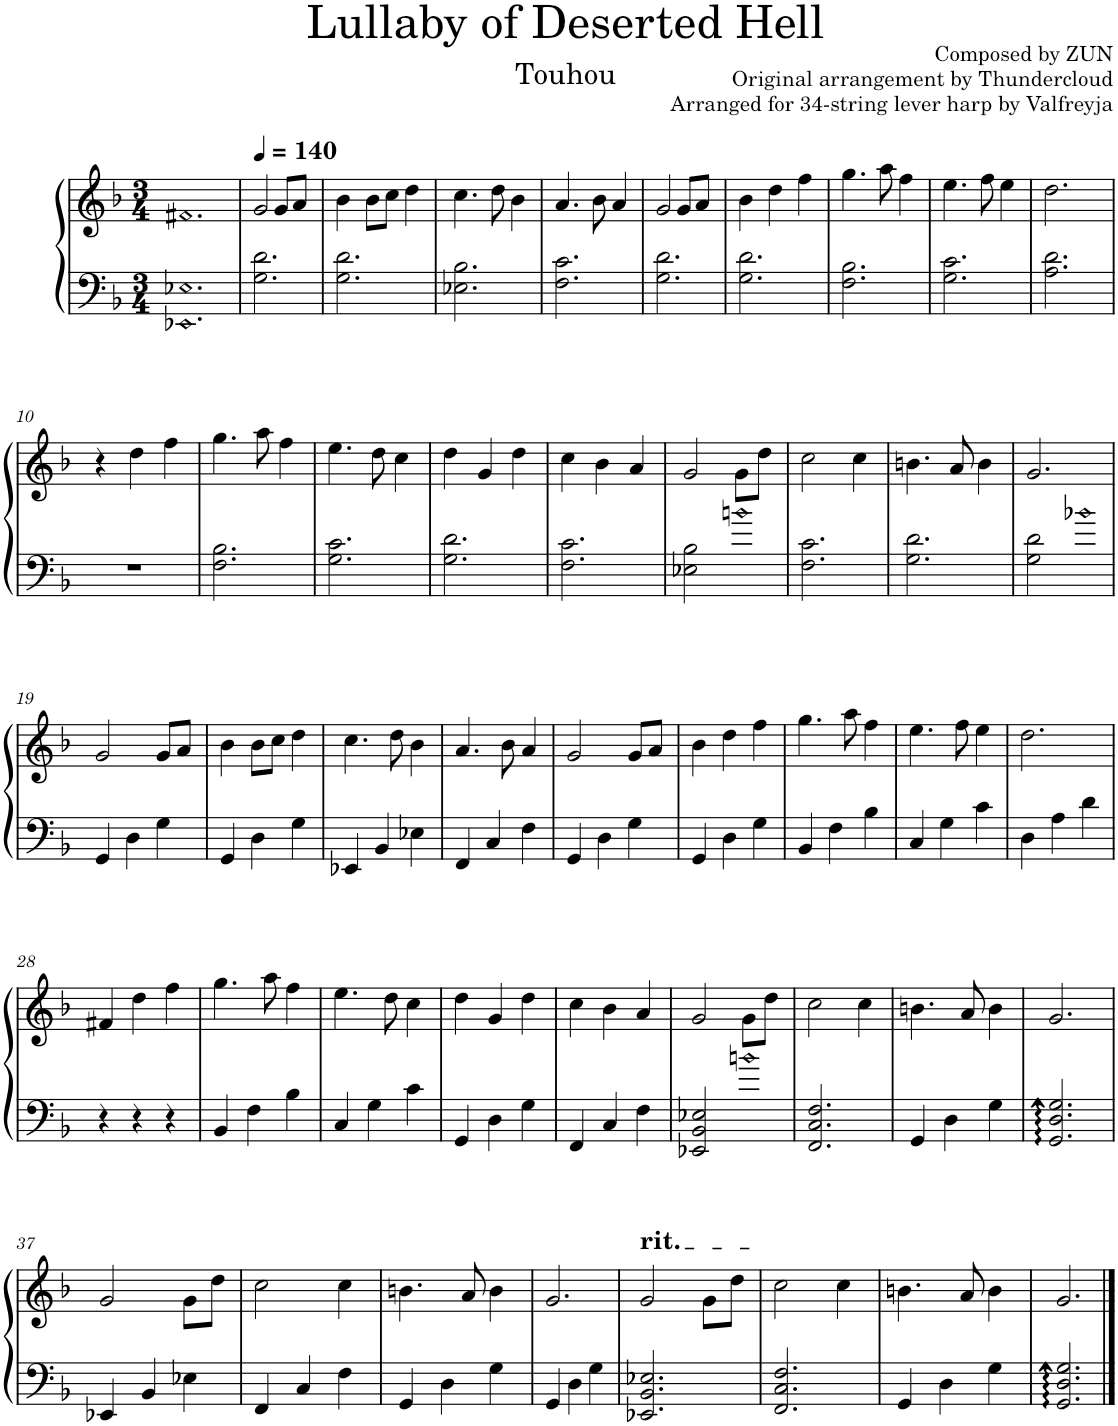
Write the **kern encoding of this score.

**kern	**kern
*part1	*part1
*staff2	*staff1
*I"Harp	*
*I'Hrp.	*
*clefF4	*clefG2
*k[b-]	*k[b-]
*M3/4	*M3/4
=	=
!LO:N:n=1:head=diamond	!
!LO:N:n=2:head=diamond	!LO:N:head=diamond
2.EE-X 2.E-X	2.f#X
=1	=1
*	*MM140
2.G\ 2.d\	2g/
.	8g/L
.	8a/J
=2	=2
2.G\ 2.d\	4b-\
.	8b-\L
.	8cc\J
.	4dd\
=3	=3
2.E-X\ 2.B-\	4.cc\
.	8dd\
.	4b-\
=4	=4
2.F\ 2.c\	4.a/
.	8b-\
.	4a/
=5	=5
2.G\ 2.d\	2g/
.	8g/L
.	8a/J
=6	=6
2.G\ 2.d\	4b-\
.	4dd\
.	4ff\
=7	=7
2.F\ 2.B-\	4.gg\
.	8aa\
.	4ff\
=8	=8
2.G\ 2.c\	4.ee\
.	8ff\
.	4ee\
=9	=9
2.A\ 2.d\	2.dd\
!!LO:LB:g=z
=10	=10
2.r	4r
.	4dd\
.	4ff\
=11	=11
2.F\ 2.B-\	4.gg\
.	8aa\
.	4ff\
=12	=12
2.G\ 2.c\	4.ee\
.	8dd\
.	4cc\
=13	=13
2.G\ 2.d\	4dd\
.	4g/
.	4dd\
=14	=14
2.F\ 2.c\	4cc\
.	4b-\
.	4a/
=15	=15
2E-X\ 2B-\	2g/
!LO:N:head=open	!
4bn	8g\L
.	8dd\J
=16	=16
2.F\ 2.c\	2cc\
.	4cc\
=17	=17
2.G\ 2.d\	4.bn\
.	8a/
.	4b\
=18	=18
2G\ 2d\	2.g/
!LO:N:head=open	!
4b-X	.
!!LO:LB:g=z
=19	=19
4GG/	2g/
4D\	.
4G\	8g/L
.	8a/J
=20	=20
4GG/	4b-\
4D\	8b-\L
.	8cc\J
4G\	4dd\
=21	=21
4EE-X/	4.cc\
4BB-/	.
.	8dd\
4E-X\	4b-\
=22	=22
4FF/	4.a/
4C/	.
.	8b-\
4F\	4a/
=23	=23
4GG/	2g/
4D\	.
4G\	8g/L
.	8a/J
=24	=24
4GG/	4b-\
4D\	4dd\
4G\	4ff\
=25	=25
4BB-/	4.gg\
4F\	.
.	8aa\
4B-\	4ff\
=26	=26
4C/	4.ee\
4G\	.
.	8ff\
4c\	4ee\
=27	=27
4D\	2.dd\
4A\	.
4d\	.
!!LO:LB:g=z
=28	=28
4r	4f#X/
4r	4dd\
4r	4ff\
=29	=29
4BB-/	4.gg\
4F\	.
.	8aa\
4B-\	4ff\
=30	=30
4C/	4.ee\
4G\	.
.	8dd\
4c\	4cc\
=31	=31
4GG/	4dd\
4D\	4g/
4G\	4dd\
=32	=32
4FF/	4cc\
4C/	4b-\
4F\	4a/
=33	=33
2EE-X/ 2BB-/ 2E-X/	2g/
!LO:N:head=open	!
4bn	8g\L
.	8dd\J
=34	=34
2.FF/ 2.C/ 2.F/	2cc\
.	4cc\
=35	=35
4GG/	4.bn\
4D\	.
.	8a/
4G\	4b\
=36	=36
2.GG/:: 2.D/:: 2.G/::	2.g/
!!LO:LB:g=z
=37	=37
4EE-X/	2g/
4BB-/	.
4E-X\	8g\L
.	8dd\J
=38	=38
4FF/	2cc\
4C/	.
4F\	4cc\
=39	=39
4GG/	4.bn\
4D\	.
.	8a/
4G\	4b\
=40	=40
4GG/	2.g/
4D\	.
4G\	.
=41	=41
!	!LO:TX:a:t=rit.
2.EE-X/ 2.BB-/ 2.E-X/	2g/
.	8g\L
.	8dd\J
=42	=42
2.FF/ 2.C/ 2.F/	2cc\
.	4cc\
=43	=43
4GG/	4.bn\
4D\	.
.	8a/
4G\	4b\
=44	=44
2.GG/:: 2.D/:: 2.G/::	2.g/
==	==
*-	*-
